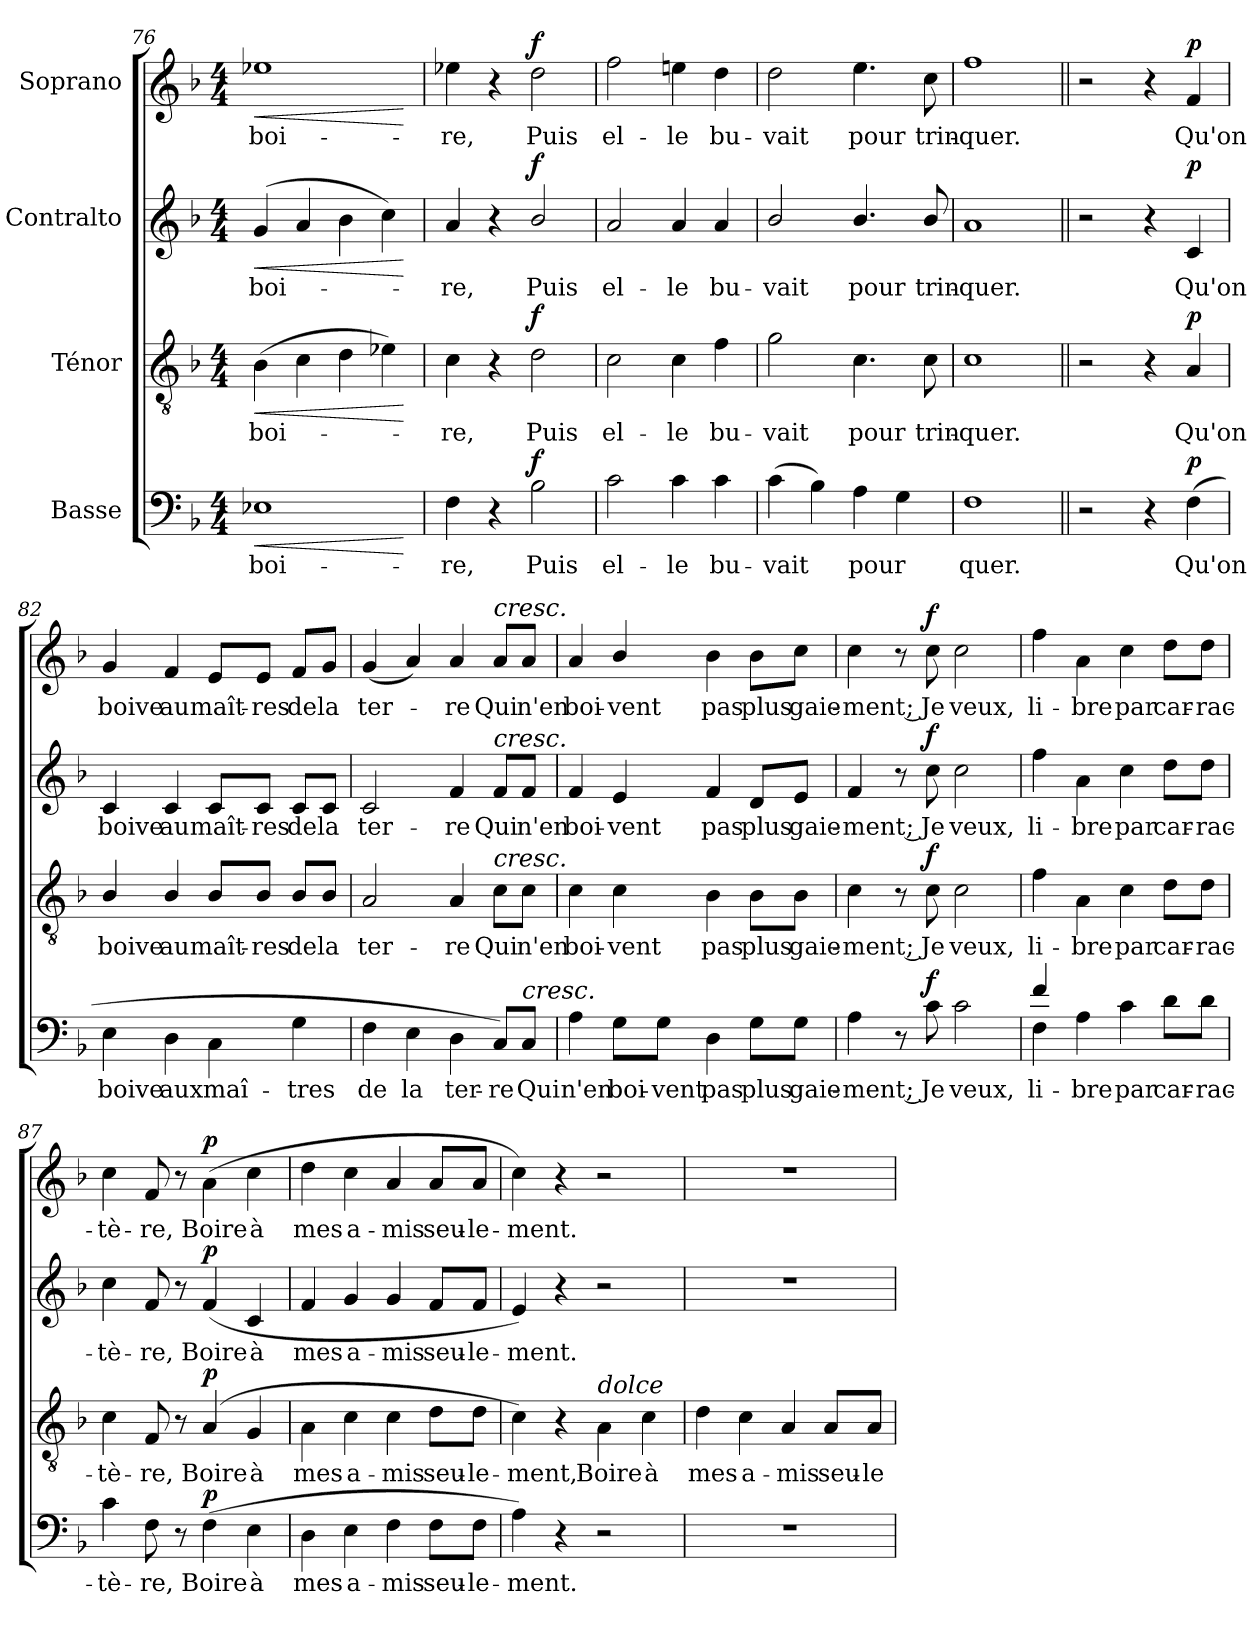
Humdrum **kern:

**kern	**text	**dynam	**kern	**text	**dynam	**kern	**text	**dynam	**kern	**text	**dynam
*part4	*part4	*part4	*part3	*part3	*part3	*part2	*part2	*part2	*part1	*part1	*part1
*staff4	*staff4	*staff4	*staff3	*staff3	*staff3	*staff2	*staff2	*staff2	*staff1	*staff1	*staff1
*I"Basse	*	*	*I"Ténor	*	*	*I"Contralto	*	*	*I"Soprano	*	*
!!LO:LB:g=z
*clefF4	*	*	*clefGv2	*	*	*clefG2	*	*	*clefG2	*	*
*k[b-]	*	*	*k[b-]	*	*	*k[b-]	*	*	*k[b-]	*	*
*F:	*	*	*F:	*	*	*F:	*	*	*F:	*	*
*M4/4	*	*	*M4/4	*	*	*M4/4	*	*	*M4/4	*	*
=76	=76	=76	=76	=76	=76	=76	=76	=76	=76	=76	=76
!	!LO:LY:b	!LO:HP:b	!	!LO:LY:b	!LO:HP:b	!	!LO:LY:b	!LO:HP:b	!	!LO:LY:b	!LO:HP:b
1E-X	boi-	<	(>4B-\	boi-	<	(4g/	boi-	<	1ee-X	boi-	<
.	.	.	4c\	.	.	4a/	.	.	.	.	.
.	.	.	4d\	.	.	4b-\	.	.	.	.	.
.	.	.	4e-X\)	.	.	4cc\)	.	.	.	.	.
.	.	[	.	.	[	.	.	[	.	.	[
=77	=77	=77	=77	=77	=77	=77	=77	=77	=77	=77	=77
!	!LO:LY:b	!	!	!LO:LY:b	!	!	!LO:LY:b	!	!	!LO:LY:b	!
4F\	-re,	.	4c\	-re,	.	4a/	-re,	.	4ee-X\	-re,	.
4r	.	.	4r	.	.	4r	.	.	4r	.	.
!	!LO:LY:b	!LO:DY:a	!	!LO:LY:b	!LO:DY:a	!	!LO:LY:b	!LO:DY:a	!	!LO:LY:b	!LO:DY:a
2B-\	Puis	f	2d\	Puis	f	2b-/	Puis	f	2dd\	Puis	f
=78	=78	=78	=78	=78	=78	=78	=78	=78	=78	=78	=78
!	!LO:LY:b	!	!	!LO:LY:b	!	!	!LO:LY:b	!	!	!LO:LY:b	!
2c\	el-	.	2c\	el-	.	2a/	el-	.	2ff\	el-	.
!	!LO:LY:b	!	!	!LO:LY:b	!	!	!LO:LY:b	!	!	!LO:LY:b	!
4c\	-le	.	4c\	-le	.	4a/	-le	.	4een\	-le	.
!	!LO:LY:b	!	!	!LO:LY:b	!	!	!LO:LY:b	!	!	!LO:LY:b	!
4c\	bu-	.	4f\	bu-	.	4a/	bu-	.	4dd\	bu-	.
=79	=79	=79	=79	=79	=79	=79	=79	=79	=79	=79	=79
!	!LO:LY:b	!	!	!LO:LY:b	!	!	!LO:LY:b	!	!	!LO:LY:b	!
(>4c\	-vait	.	2g\	-vait	.	2b-/	-vait	.	2dd\	-vait	.
4B-\)	.	.	.	.	.	.	.	.	.	.	.
!	!LO:LY:b	!	!	!LO:LY:b	!	!	!LO:LY:b	!	!	!LO:LY:b	!
4A\	pour	.	4.c\	pour	.	4.b-/	pour	.	4.ee\	pour	.
4G\	.	.	.	.	.	.	.	.	.	.	.
!	!	!	!	!LO:LY:b	!	!	!LO:LY:b	!	!	!LO:LY:b	!
.	.	.	8c\	trin-	.	8b-/	trin-	.	8cc\	trin-	.
=80	=80	=80	=80	=80	=80	=80	=80	=80	=80	=80	=80
!	!LO:LY:b	!	!	!LO:LY:b	!	!	!LO:LY:b	!	!	!LO:LY:b	!
1F	quer.	.	1c	-quer.	.	1a	-quer.	.	1ff	-quer.	.
!!LO:PB:g=z
=81||	=81||	=81||	=81||	=81||	=81||	=81||	=81||	=81||	=81||	=81||	=81||
2r	.	.	2r	.	.	2r	.	.	2r	.	.
4r	.	.	4r	.	.	4r	.	.	4r	.	.
!	!LO:LY:b	!LO:DY:a	!	!LO:LY:b	!LO:DY:a	!	!LO:LY:b	!LO:DY:a	!	!LO:LY:b	!LO:DY:a
(>4F\	Qu'on	p	4A/	Qu'on	p	4c/	Qu'on	p	4f/	Qu'on	p
=82	=82	=82	=82	=82	=82	=82	=82	=82	=82	=82	=82
!	!LO:LY:b	!	!	!LO:LY:b	!	!	!LO:LY:b	!	!	!LO:LY:b	!
4E\	boive	.	4B-/	boive	.	4c/	boive	.	4g/	boive	.
!	!LO:LY:b	!	!	!LO:LY:b	!	!	!LO:LY:b	!	!	!LO:LY:b	!
4D\	aux	.	4B-/	au	.	4c/	au	.	4f/	au	.
!	!LO:LY:b	!	!	!LO:LY:b	!	!	!LO:LY:b	!	!	!LO:LY:b	!
4C\	maî-	.	8B-/L	maît-	.	8c/L	maît-	.	8e/L	maît-	.
!	!	!	!	!LO:LY:b	!	!	!LO:LY:b	!	!	!LO:LY:b	!
.	.	.	8B-/J	-res	.	8c/J	-res	.	8e/J	-res	.
!	!LO:LY:b	!	!	!LO:LY:b	!	!	!LO:LY:b	!	!	!LO:LY:b	!
4G\	-tres	.	8B-/L	de	.	8c/L	de	.	8f/L	de	.
!	!	!	!	!LO:LY:b	!	!	!LO:LY:b	!	!	!LO:LY:b	!
.	.	.	8B-/J	la	.	8c/J	la	.	8g/J	la	.
=83	=83	=83	=83	=83	=83	=83	=83	=83	=83	=83	=83
!	!LO:LY:b	!	!	!LO:LY:b	!	!	!LO:LY:b	!	!	!LO:LY:b	!
4F\	de	.	2A/	ter-	.	2c/	ter-	.	(<4g/	ter-	.
!	!LO:LY:b	!	!	!	!	!	!	!	!	!	!
4E\	la	.	.	.	.	.	.	.	4a/)	.	.
!	!LO:LY:b	!	!	!LO:LY:b	!	!	!LO:LY:b	!	!	!LO:LY:b	!
4D\	ter-	.	4A/	-re	.	4f/	-re	.	4a/	-re	.
!	!	!	!	!	!	!	!	!	!LO:TX:a:i:t=cresc.	!	!
!	!	!	!	!	!	!LO:TX:a:i:t=cresc.	!	!	!	!	!
!	!	!	!LO:TX:a:i:t=cresc.	!	!	!	!	!	!	!	!
!	!LO:LY:b	!	!	!LO:LY:b	!	!	!LO:LY:b	!	!	!LO:LY:b	!
8C/L)	-re	.	8c\L	Qui	.	8f/L	Qui	.	8a/L	Qui	.
!LO:TX:a:i:t=cresc.	!	!	!	!	!	!	!	!	!	!	!
!	!LO:LY:b	!	!	!LO:LY:b	!	!	!LO:LY:b	!	!	!LO:LY:b	!
8C/J	Qui	.	8c\J	n'en	.	8f/J	n'en	.	8a/J	n'en	.
=84	=84	=84	=84	=84	=84	=84	=84	=84	=84	=84	=84
!	!LO:LY:b	!	!	!LO:LY:b	!	!	!LO:LY:b	!	!	!LO:LY:b	!
4A\	n'en	.	4c\	boi-	.	4f/	boi-	.	4a/	boi-	.
!	!LO:LY:b	!	!	!LO:LY:b	!	!	!LO:LY:b	!	!	!LO:LY:b	!
8G\L	boi-	.	4c\	-vent	.	4e/	-vent	.	4b-/	-vent	.
!	!LO:LY:b	!	!	!	!	!	!	!	!	!	!
8G\J	-vent	.	.	.	.	.	.	.	.	.	.
!	!LO:LY:b	!	!	!LO:LY:b	!	!	!LO:LY:b	!	!	!LO:LY:b	!
4D\	pas	.	4B-\	pas	.	4f/	pas	.	4b-\	pas	.
!	!LO:LY:b	!	!	!LO:LY:b	!	!	!LO:LY:b	!	!	!LO:LY:b	!
8G\L	plus	.	8B-\L	plus	.	8d/L	plus	.	8b-\L	plus	.
!	!LO:LY:b	!	!	!LO:LY:b	!	!	!LO:LY:b	!	!	!LO:LY:b	!
8G\J	gaie-	.	8B-\J	gaie-	.	8e/J	gaie-	.	8cc\J	gaie-	.
!!LO:LB:g=z
=85	=85	=85	=85	=85	=85	=85	=85	=85	=85	=85	=85
!	!LO:LY:b	!	!	!LO:LY:b	!	!	!LO:LY:b	!	!	!LO:LY:b	!
4A\	-ment ;	.	4c\	-ment ;	.	4f/	-ment ;	.	4cc\	-ment ;	.
8r	.	.	8r	.	.	8r	.	.	8r	.	.
!	!LO:LY:b	!LO:DY:a	!	!LO:LY:b	!LO:DY:a	!	!LO:LY:b	!LO:DY:a	!	!LO:LY:b	!LO:DY:a
8c\	Je	f	8c\	Je	f	8cc\	Je	f	8cc\	Je	f
!	!LO:LY:b	!	!	!LO:LY:b	!	!	!LO:LY:b	!	!	!LO:LY:b	!
2c\	veux,	.	2c\	veux,	.	2cc\	veux,	.	2cc\	veux,	.
=86	=86	=86	=86	=86	=86	=86	=86	=86	=86	=86	=86
!	!LO:LY:b	!	!	!LO:LY:b	!	!	!LO:LY:b	!	!	!LO:LY:b	!
*^	*	*	*	*	*	*	*	*	*	*	*
4f/	4F\	li-	.	4f\	li-	.	4ff\	li-	.	4ff\	li-	.
!	!	!LO:LY:b	!	!	!LO:LY:b	!	!	!LO:LY:b	!	!	!LO:LY:b	!
4A\	4ryy	-bre	.	4A\	-bre	.	4a\	-bre	.	4a\	-bre	.
!	!	!LO:LY:b	!	!	!LO:LY:b	!	!	!LO:LY:b	!	!	!LO:LY:b	!
4c\	2ryy	par	.	4c\	par	.	4cc\	par	.	4cc\	par	.
!	!	!LO:LY:b	!	!	!LO:LY:b	!	!	!LO:LY:b	!	!	!LO:LY:b	!
8d\L	.	car-	.	8d\L	car-	.	8dd\L	car-	.	8dd\L	car-	.
!	!	!LO:LY:b	!	!	!LO:LY:b	!	!	!LO:LY:b	!	!	!LO:LY:b	!
8d\J	.	-rac-	.	8d\J	-rac-	.	8dd\J	-rac-	.	8dd\J	-rac-	.
*v	*v	*	*	*	*	*	*	*	*	*	*	*
=87	=87	=87	=87	=87	=87	=87	=87	=87	=87	=87	=87
!	!LO:LY:b	!	!	!LO:LY:b	!	!	!LO:LY:b	!	!	!LO:LY:b	!
4c\	-tè-	.	4c\	-tè-	.	4cc\	-tè-	.	4cc\	-tè-	.
!	!LO:LY:b	!	!	!LO:LY:b	!	!	!LO:LY:b	!	!	!LO:LY:b	!
8F\	-re,	.	8F/	-re,	.	8f/	-re,	.	8f/	-re,	.
8r	.	.	8r	.	.	8r	.	.	8r	.	.
!	!LO:LY:b	!LO:DY:a	!	!LO:LY:b	!LO:DY:a	!	!LO:LY:b	!LO:DY:a	!	!LO:LY:b	!LO:DY:a
(>4F\	Boire	p	(>4A/	Boire	p	(>4f/	Boire	p	(>4a\	Boire	p
!	!LO:LY:b	!	!	!LO:LY:b	!	!	!LO:LY:b	!	!	!LO:LY:b	!
4E\	à	.	4G/	à	.	4c/	à	.	4cc\	à	.
!!LO:LB:g=z
=88	=88	=88	=88	=88	=88	=88	=88	=88	=88	=88	=88
!	!LO:LY:b	!	!	!LO:LY:b	!	!	!LO:LY:b	!	!	!LO:LY:b	!
4D\	mes	.	4A\	mes	.	4f/	mes	.	4dd\	mes	.
!	!LO:LY:b	!	!	!LO:LY:b	!	!	!LO:LY:b	!	!	!LO:LY:b	!
4E\	a-	.	4c\	a-	.	4g/	a-	.	4cc\	a-	.
!	!LO:LY:b	!	!	!LO:LY:b	!	!	!LO:LY:b	!	!	!LO:LY:b	!
4F\	-mis	.	4c\	-mis	.	4g/	-mis	.	4a/	-mis	.
!	!LO:LY:b	!	!	!LO:LY:b	!	!	!LO:LY:b	!	!	!LO:LY:b	!
8F\L	seu-	.	8d\L	seu-	.	8f/L	seu-	.	8a/L	seu-	.
!	!LO:LY:b	!	!	!LO:LY:b	!	!	!LO:LY:b	!	!	!LO:LY:b	!
8F\J	-le-	.	8d\J	-le-	.	8f/J	-le-	.	8a/J	-le-	.
=89	=89	=89	=89	=89	=89	=89	=89	=89	=89	=89	=89
!	!LO:LY:b	!	!	!LO:LY:b	!	!	!LO:LY:b	!	!	!LO:LY:b	!
4A\)	-ment.	.	4c\)	-ment,	.	4e/)	-ment.	.	4cc\)	-ment.	.
4r	.	.	4r	.	.	4r	.	.	4r	.	.
!	!	!	!LO:TX:a:i:t=dolce	!	!	!	!	!	!	!	!
!	!	!	!	!LO:LY:b	!	!	!	!	!	!	!
2r	.	.	4A\	Boire	.	2r	.	.	2r	.	.
!	!	!	!	!LO:LY:b	!	!	!	!	!	!	!
.	.	.	4c\	à	.	.	.	.	.	.	.
=90	=90	=90	=90	=90	=90	=90	=90	=90	=90	=90	=90
!	!	!	!	!LO:LY:b	!	!	!	!	!	!	!
1r	.	.	4d\	mes	.	1r	.	.	1r	.	.
!	!	!	!	!LO:LY:b	!	!	!	!	!	!	!
.	.	.	4c\	a-	.	.	.	.	.	.	.
!	!	!	!	!LO:LY:b	!	!	!	!	!	!	!
.	.	.	4A/	-mis	.	.	.	.	.	.	.
!	!	!	!	!LO:LY:b	!	!	!	!	!	!	!
.	.	.	8A/L	seu-	.	.	.	.	.	.	.
!	!	!	!	!LO:LY:b	!	!	!	!	!	!	!
.	.	.	8A/J	-le-	.	.	.	.	.	.	.
=	=	=	=	=	=	=	=	=	=	=	=
*-	*-	*-	*-	*-	*-	*-	*-	*-	*-	*-	*-
